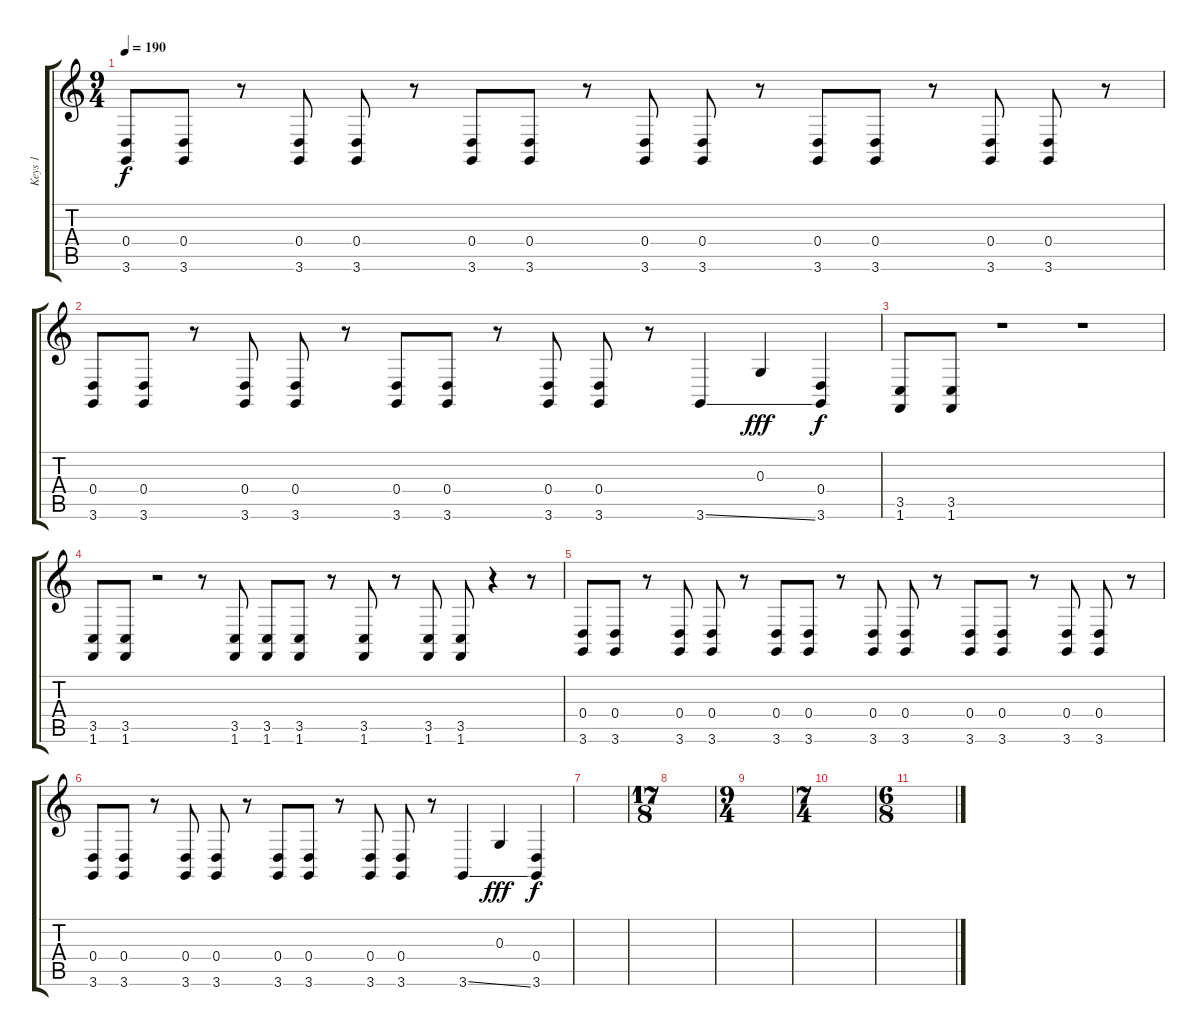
\track ("Keys 1" "Keys 1") {instrument honkytonkpiano}
\staff {score tabs}
\tuning (E4 B3 G3 D3 A2 E2) {hide}
\ts (9 4)
\tempo 190
\clef g2
\ks c
(0.4 3.6).8{dy f} (0.4 3.6).8 r.8 (0.4 3.6).8 (0.4 3.6).8 r.8 (0.4 3.6).8 (0.4 3.6).8 r.8 (0.4 3.6).8 (0.4 3.6).8 r.8 (0.4 3.6).8 (0.4 3.6).8 r.8 (0.4 3.6).8 (0.4 3.6).8 r.8 |
(0.4 3.6).8 (0.4 3.6).8 r.8 (0.4 3.6).8 (0.4 3.6).8 r.8 (0.4 3.6).8 (0.4 3.6).8 r.8 (0.4 3.6).8 (0.4 3.6).8 r.8 3.6{ss}.4 0.3.4{dy fff} (0.4 3.6).4{dy f} |
(3.5 1.6).8{instrument lead2sawtooth} (3.5 1.6).8 r.1 r.1 |
(3.5 1.6).8 (3.5 1.6).8 r.2 r.8 (3.5 1.6).8 (3.5 1.6).8 (3.5 1.6).8 r.8 (3.5 1.6).8 r.8 (3.5 1.6).8 (3.5 1.6).8 r.4 r.8 |
(0.4 3.6).8 (0.4 3.6).8 r.8 (0.4 3.6).8 (0.4 3.6).8 r.8 (0.4 3.6).8 (0.4 3.6).8 r.8 (0.4 3.6).8 (0.4 3.6).8 r.8 (0.4 3.6).8 (0.4 3.6).8 r.8 (0.4 3.6).8 (0.4 3.6).8 r.8 |
(0.4 3.6).8 (0.4 3.6).8 r.8 (0.4 3.6).8 (0.4 3.6).8 r.8 (0.4 3.6).8 (0.4 3.6).8 r.8 (0.4 3.6).8 (0.4 3.6).8 r.8 3.6{ss}.4 0.3.4{dy fff} (0.4 3.6).4{dy f} |
|
\ts (17 8)
|
\ts (9 4)
|
\ts (7 4)
|
\ts (6 8)
